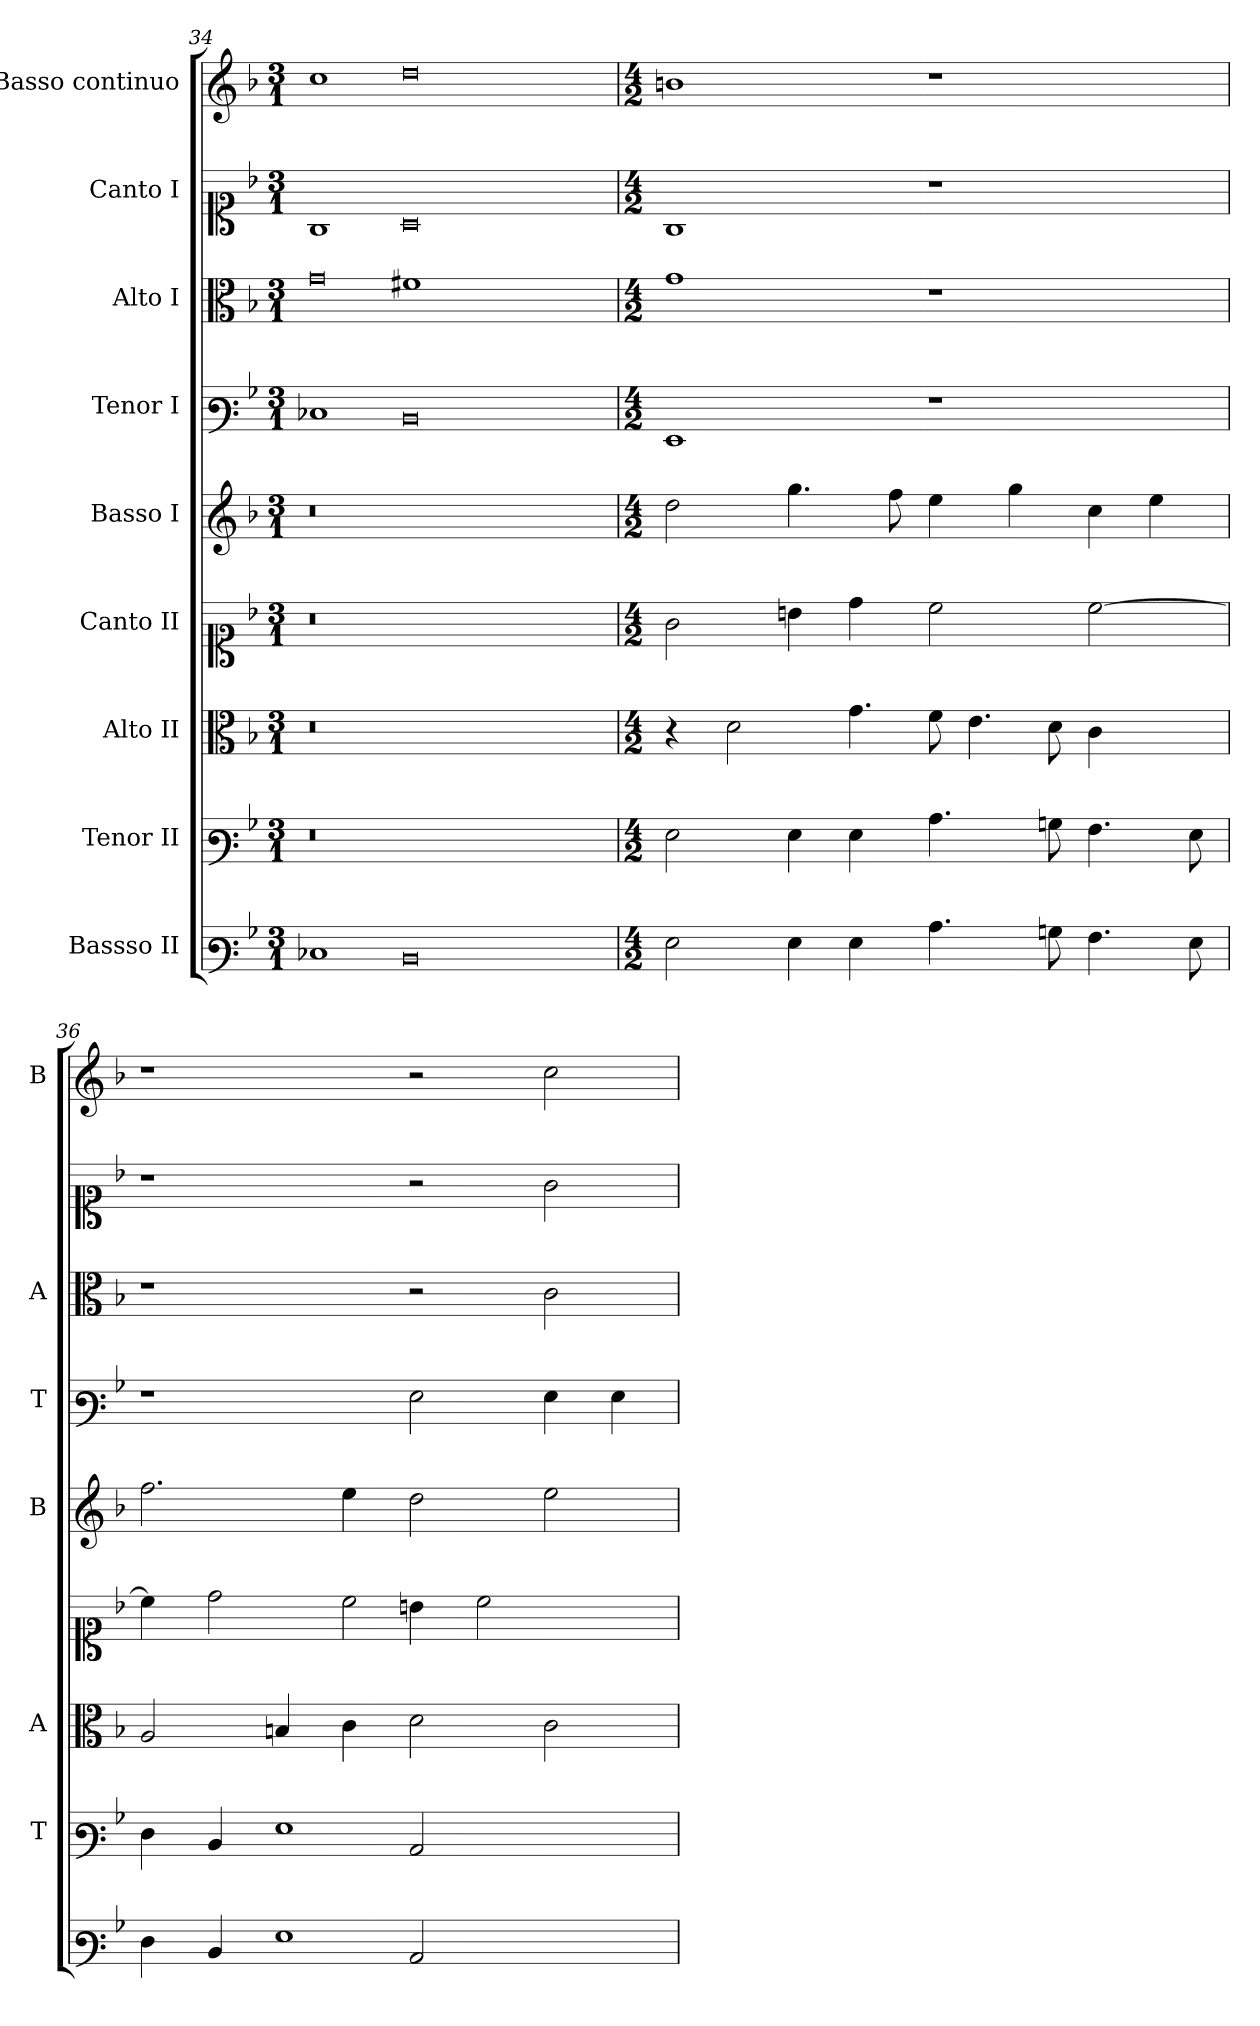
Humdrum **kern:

**kern	**kern	**kern	**kern	**kern	**kern	**kern	**kern	**kern
*part9	*part8	*part7	*part6	*part5	*part4	*part3	*part2	*part1
*staff9	*staff8	*staff7	*staff6	*staff5	*staff4	*staff3	*staff2	*staff1
*I"Bassso II	*I"Tenor II	*I"Alto II	*I"Canto II	*I"Basso I	*I"Tenor I	*I"Alto I	*I"Canto I	*I"Basso continuo
*	*I'T	*I'A	*	*I'B	*I'T	*I'A	*	*I'B
!!LO:LB:g=z
*clefF3	*clefF3	*clefC3	*clefC1	*clefG2	*clefF3	*clefC3	*clefC1	*clefG2
*k[b-]	*k[b-]	*k[b-]	*k[b-]	*k[b-]	*k[b-]	*k[b-]	*k[b-]	*k[b-]
*F:	*F:	*F:	*F:	*F:	*F:	*F:	*F:	*F:
*M3/1	*M3/1	*M3/1	*M3/1	*M3/1	*M3/1	*M3/1	*M3/1	*M3/1
=34	=34	=34	=34	=34	=34	=34	=34	=34
!LO:N:vis=1	!LO:N:vis=0	!LO:N:vis=0	!LO:N:vis=0	!LO:N:vis=0	!LO:N:vis=1	!LO:N:vis=0	!LO:N:vis=1	!LO:N:vis=1
2E-X	1r	1r	1r	1r	2E-X	2g	2G	2cc
!LO:N:vis=0	!	!	!	!	!LO:N:vis=0	!LO:N:vis=1	!LO:N:vis=0	!LO:N:vis=0
1D	.	.	.	.	1D	4f#X	1A	1dd
.	.	.	.	.	.	2.ryy	.	.
.	2ryy	2ryy	2ryy	2ryy	.	.	.	.
=35	=35	=35	=35	=35	=35	=35	=35	=35
*M4/2	*M4/2	*M4/2	*M4/2	*M4/2	*M4/2	*M4/2	*M4/2	*M4/2
2G	2G	4r	2g	2dd	1GG	1g	1G	1bn
.	.	2d	.	.	.	.	.	.
4G	4G	.	4bn	4.gg	.	.	.	.
!	!	!LO:N:vis=4.	!	!	!	!	!	!
4G	4G	4g	4dd	.	.	.	.	.
.	.	.	.	8ff	.	.	.	.
4.c	4.c	8f	2cc	4ee	1r	1r	1r	1r
!	!	!LO:N:vis=4.	!	!	!	!	!	!
.	.	4e	.	.	.	.	.	.
.	.	.	.	4gg	.	.	.	.
8B	8Bn	8d	.	.	.	.	.	.
4.A	4.A	4c	[2cc	4cc	.	.	.	.
.	.	4ryy	.	4ee	.	.	.	.
8G	8G	.	.	.	.	.	.	.
=36	=36	=36	=36	=36	=36	=36	=36	=36
4F	4F	2A	4cc]	2.ff	1r	1r	1r	1r
4D	4D	.	2dd	.	.	.	.	.
!LO:N:vis=1	!LO:N:vis=1	!	!	!	!	!	!	!
2G	2G	4Bn	.	.	.	.	.	.
!	!	!	!LO:N:vis=2	!	!	!	!	!
.	.	4c	4cc	4ee	.	.	.	.
2C	2C	2d	4b	2dd	2G	2r	2r	2r
.	.	.	2cc	.	.	.	.	.
2ryy	2ryy	2c	.	2ee	4G	2c	2g	2cc
.	.	.	4ryy	.	4G	.	.	.
=	=	=	=	=	=	=	=	=
*-	*-	*-	*-	*-	*-	*-	*-	*-
